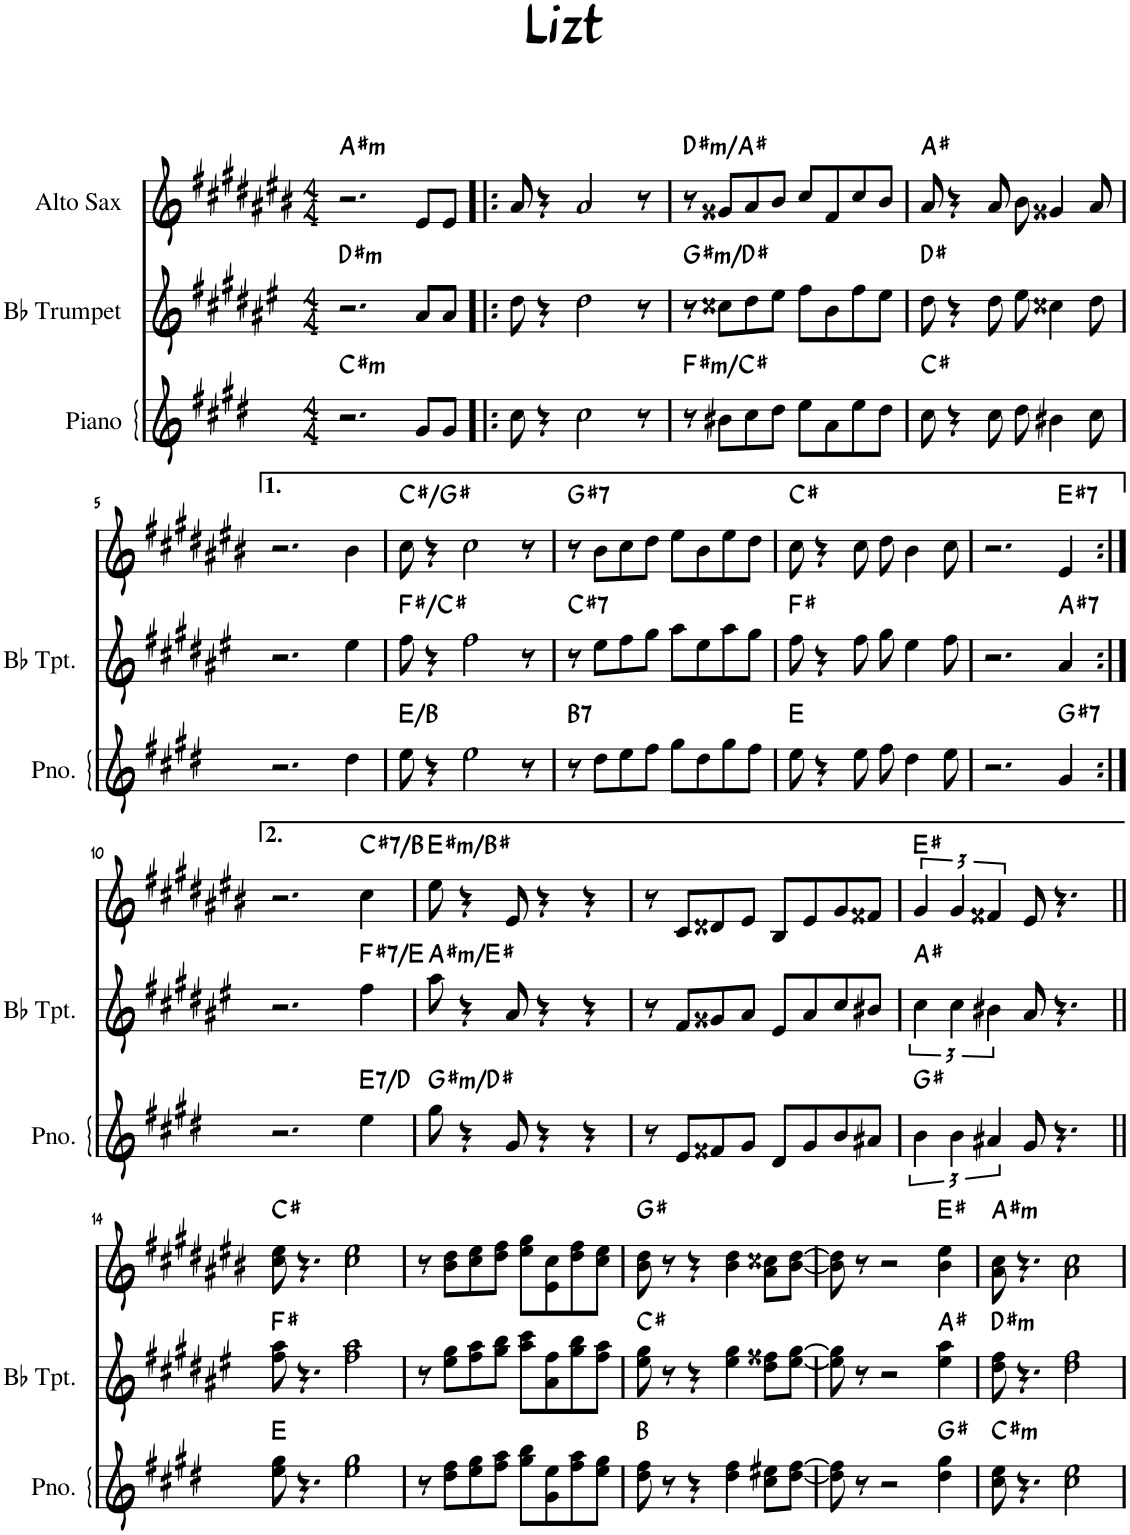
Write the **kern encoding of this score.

**kern	**harte	**kern	**harte	**kern	**harte
*part3	*part3	*part2	*part2	*part1	*part1
*staff3	*	*staff2	*	*staff1	*
*I"Piano	*	*I"Bb Trumpet	*	*I"Alto Sax	*
*I'Pno.	*	*I'Bb Tpt.	*	*I'Sax	*
*clefG2	*	*clefG2	*	*clefG2	*
*	*	*Trd1c2	*	*Trd5c9	*
*k[f#c#g#d#]	*	*k[f#c#g#d#a#e#]	*	*k[f#c#g#d#a#e#b#]	*
*M4/4	*	*M4/4	*	*M4/4	*
=1	=1	=1	=1	=1	=1
!	!LO:H:kt=m	!	!LO:H:kt=m	!	!LO:H:kt=m
2.r	C#:min	2.r	D#:min	2.r	A#:min
8g#/L	.	8a#/L	.	8e#/L	.
8g#/J	.	8a#/J	.	8e#/J	.
=2!|:	=2!|:	=2!|:	=2!|:	=2!|:	=2!|:
8cc#\	.	8dd#\	.	8a#/	.
4r	.	4r	.	4r	.
2cc#\	.	2dd#\	.	2a#/	.
8r	.	8r	.	8r	.
=3	=3	=3	=3	=3	=3
!	!LO:H:kt=m	!	!LO:H:kt=m	!	!LO:H:kt=m
8r	F#:min/5	8r	G#:min/5	8r	D#:min/5
8b#X\L	.	8cc##X\L	.	8g##X/L	.
8cc#\	.	8dd#\	.	8a#/	.
8dd#\J	.	8ee#\J	.	8b#/J	.
8ee\L	.	8ff#\L	.	8cc#/L	.
8a\	.	8b\	.	8f#/	.
8ee\	.	8ff#\	.	8cc#/	.
8dd#\J	.	8ee#\J	.	8b#/J	.
=4	=4	=4	=4	=4	=4
8cc#\	C#:maj	8dd#\	D#:maj	8a#/	A#:maj
4r	.	4r	.	4r	.
8cc#\	.	8dd#\	.	8a#/	.
8dd#\	.	8ee#\	.	8b#\	.
4b#X\	.	4cc##X\	.	4g##X/	.
8cc#\	.	8dd#\	.	8a#/	.
!!LO:LB:g=z
=5	=5	=5	=5	=5	=5
2.r	.	2.r	.	2.r	.
4dd#\	.	4ee#\	.	4b#\	.
=6	=6	=6	=6	=6	=6
8ee\	E:maj/5	8ff#\	F#:maj/5	8cc#\	C#:maj/5
4r	.	4r	.	4r	.
2ee\	.	2ff#\	.	2cc#\	.
8r	.	8r	.	8r	.
=7	=7	=7	=7	=7	=7
!	!LO:H:kt=7	!	!LO:H:kt=7	!	!LO:H:kt=7
8r	B:7	8r	C#:7	8r	G#:7
8dd#\L	.	8ee#\L	.	8b#\L	.
8ee\	.	8ff#\	.	8cc#\	.
8ff#\J	.	8gg#\J	.	8dd#\J	.
8gg#\L	.	8aa#\L	.	8ee#\L	.
8dd#\	.	8ee#\	.	8b#\	.
8gg#\	.	8aa#\	.	8ee#\	.
8ff#\J	.	8gg#\J	.	8dd#\J	.
=8	=8	=8	=8	=8	=8
8ee\	E:maj	8ff#\	F#:maj	8cc#\	C#:maj
4r	.	4r	.	4r	.
8ee\	.	8ff#\	.	8cc#\	.
8ff#\	.	8gg#\	.	8dd#\	.
4dd#\	.	4ee#\	.	4b#\	.
8ee\	.	8ff#\	.	8cc#\	.
=9	=9	=9	=9	=9	=9
2.r	.	2.r	.	2.r	.
!	!LO:H:kt=7	!	!LO:H:kt=7	!	!LO:H:kt=7
4g#/	G#:7	4a#/	A#:7	4e#/	E#:7
!!LO:LB:g=z
=10:|!	=10:|!	=10:|!	=10:|!	=10:|!	=10:|!
2.r	.	2.r	.	2.r	.
!	!LO:H:kt=7	!	!LO:H:kt=7	!	!LO:H:kt=7
4ee\	E:7/b7	4ff#\	F#:7/b7	4cc#\	C#:7/b7
=11	=11	=11	=11	=11	=11
!	!LO:H:kt=m	!	!LO:H:kt=m	!	!LO:H:kt=m
8gg#\	G#:min/5	8aa#\	A#:min/5	8ee#\	E#:min/5
4r	.	4r	.	4r	.
8g#/	.	8a#/	.	8e#/	.
4r	.	4r	.	4r	.
4r	.	4r	.	4r	.
=12	=12	=12	=12	=12	=12
8r	.	8r	.	8r	.
8e/L	.	8f#/L	.	8c#/L	.
8f##X/	.	8g##X/	.	8d##X/	.
8g#/J	.	8a#/J	.	8e#/J	.
8d#/L	.	8e#/L	.	8B#/L	.
8g#/	.	8a#/	.	8e#/	.
8b/	.	8cc#/	.	8g#/	.
8a#X/J	.	8b#X/J	.	8f##X/J	.
=13	=13	=13	=13	=13	=13
6b\	G#:maj	6cc#\	A#:maj	6g#/	E#:maj
6b\	.	6cc#\	.	6g#/	.
6a#X/	.	6b#X\	.	6f##X/	.
8g#/	.	8a#/	.	8e#/	.
4.r	.	4.r	.	4.r	.
!!LO:LB:g=z
=14||	=14||	=14||	=14||	=14||	=14||
8ee\ 8gg#\	E:maj	8ff#\ 8aa#\	F#:maj	8cc#\ 8ee#\	C#:maj
4.r	.	4.r	.	4.r	.
2ee\ 2gg#\	.	2ff#\ 2aa#\	.	2cc#\ 2ee#\	.
=15	=15	=15	=15	=15	=15
8r	.	8r	.	8r	.
8dd#\ 8ff#\L	.	8ee#\ 8gg#\L	.	8b#\ 8dd#\L	.
8ee\ 8gg#\	.	8ff#\ 8aa#\	.	8cc#\ 8ee#\	.
8ff#\ 8aa\J	.	8gg#\ 8bb\J	.	8dd#\ 8ff#\J	.
8gg#\ 8bb\L	.	8aa#\ 8ccc#\L	.	8ee#\ 8gg#\L	.
8g#\ 8ee\	.	8a#\ 8ff#\	.	8e#\ 8cc#\	.
8ff#\ 8aa\	.	8gg#\ 8bb\	.	8dd#\ 8ff#\	.
8ee\ 8gg#\J	.	8ff#\ 8aa#\J	.	8cc#\ 8ee#\J	.
=16	=16	=16	=16	=16	=16
8dd#\ 8ff#\	B:maj	8ee#\ 8gg#\	C#:maj	8b#\ 8dd#\	G#:maj
8r	.	8r	.	8r	.
4r	.	4r	.	4r	.
4dd#\ 4ff#\	.	4ee#\ 4gg#\	.	4b#\ 4dd#\	.
8cc#\ 8ee#X\L	.	8dd#\ 8ff##X\L	.	8a#\ 8cc##X\L	.
[8dd#\ [8ff#\J	.	[8ee#\ [8gg#\J	.	[8b#\ [8dd#\J	.
=17	=17	=17	=17	=17	=17
8dd#\] 8ff#\]	.	8ee#\] 8gg#\]	.	8b#\] 8dd#\]	.
8r	.	8r	.	8r	.
2r	.	2r	.	2r	.
4dd#\ 4gg#\	G#:maj	4ee#\ 4aa#\	A#:maj	4b#\ 4ee#\	E#:maj
=18	=18	=18	=18	=18	=18
!	!LO:H:kt=m	!	!LO:H:kt=m	!	!LO:H:kt=m
8cc#\ 8ee\	C#:min	8dd#\ 8ff#\	D#:min	8a#\ 8cc#\	A#:min
4.r	.	4.r	.	4.r	.
2cc#\ 2ee\	.	2dd#\ 2ff#\	.	2a#\ 2cc#\	.
=	=	=	=	=	=
*-	*-	*-	*-	*-	*-
